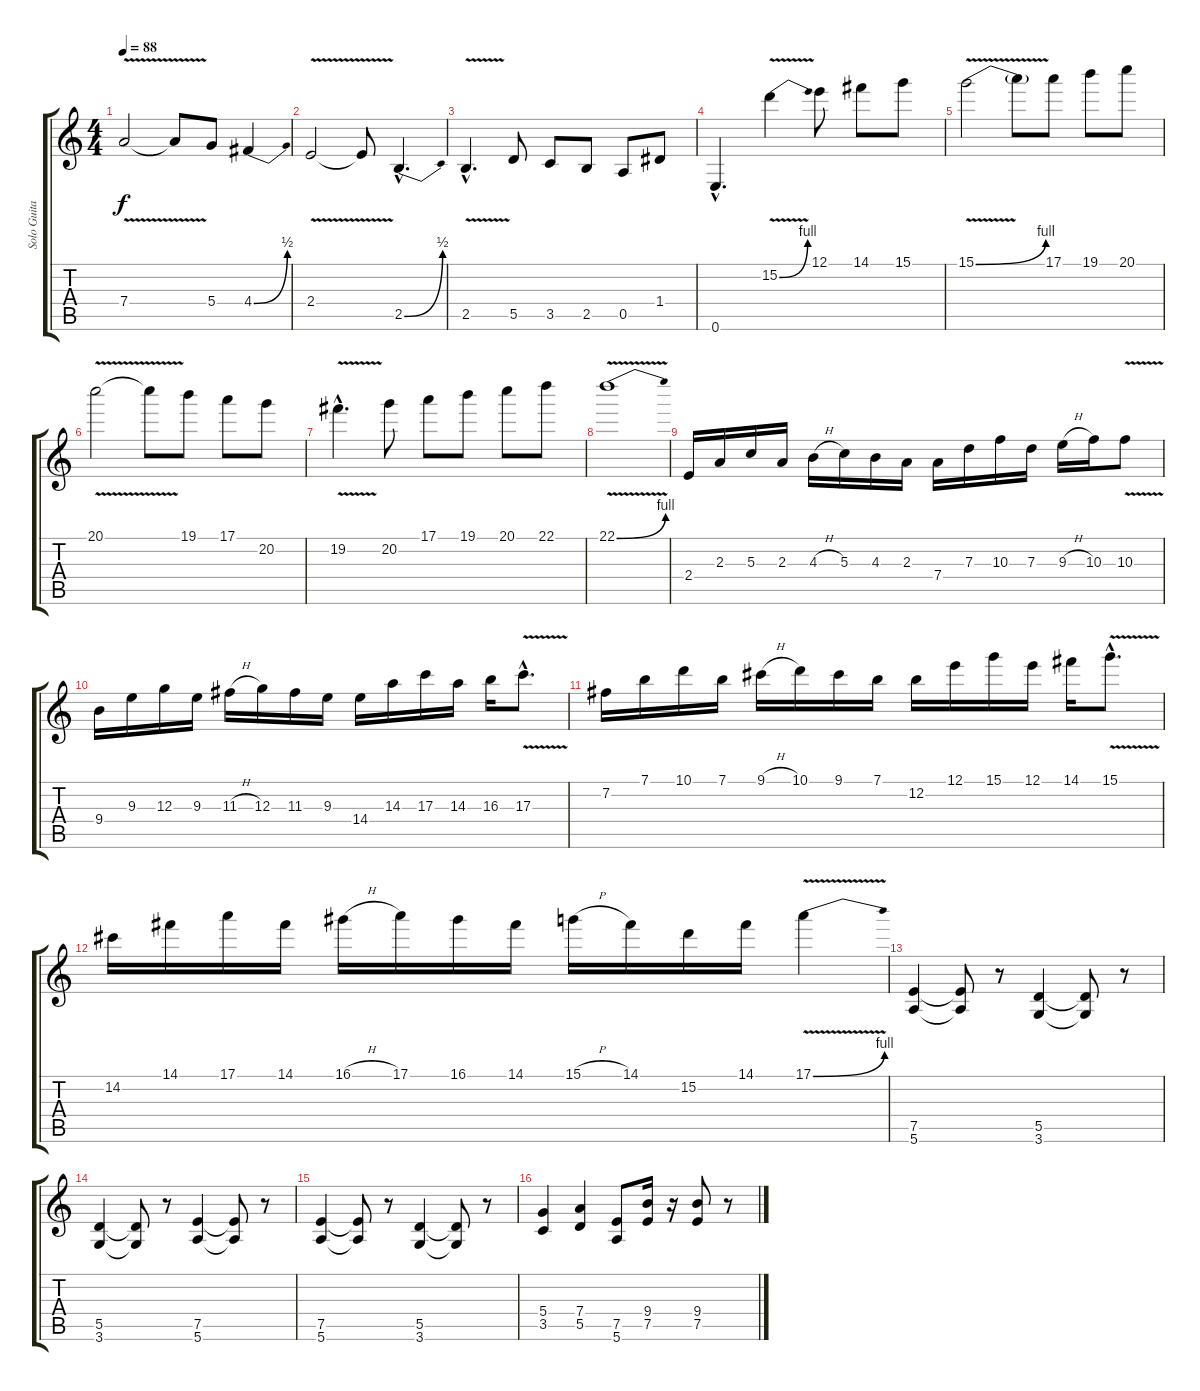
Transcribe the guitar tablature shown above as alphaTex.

\track ("Solo Guitar" "Solo Guita") {instrument overdrivenguitar}
\staff {score tabs}
\tuning (E4 B3 G3 D3 A2 E2) {hide}
\ts (4 4)
\tempo 88
\clef g2
\ks c
7.4{v}.2{dy f} 7.4{t}.8 5.4.8 4.4{be (bend 0 0 60 2)}.4 |
2.4{v}.2 2.4{t}.8 2.5{be (bend 0 0 60 2) hac}.4{d} |
2.5{v hac}.4{d} 5.5.8 3.5.8 2.5.8 0.5.8 1.4.8 |
0.6{hac}.4{d} 15.2{be (bend 0 0 60 4) v}.4 12.1.8 14.1.8 15.1.8 |
15.1{be (bend 0 0 60 4) v}.2 15.1{t}.8 17.1.8 19.1.8 20.1.8 |
20.1{v}.2 20.1{t}.8 19.1.8 17.1.8 20.2.8 |
19.2{v hac}.4{d} 20.2.8 17.1.8 19.1.8 20.1.8 22.1.8 |
22.1{be (bend 0 0 60 4) v}.1 |
2.4.16 2.3.16 5.3.16 2.3.16 4.3{h}.16 5.3.16 4.3.16 2.3.16 7.4.16 7.3.16 10.3.16 7.3.16 9.3{h}.16 10.3.16 10.3{v}.8 |
9.4.16 9.3.16 12.3.16 9.3.16 11.3{h}.16 12.3.16 11.3.16 9.3.16 14.4.16 14.3.16 17.3.16 14.3.16 16.3.16 17.3{v hac}.8{d} |
7.2.16 7.1.16 10.1.16 7.1.16 9.1{h}.16 10.1.16 9.1.16 7.1.16 12.2.16 12.1.16 15.1.16 12.1.16 14.1.16 15.1{v hac}.8{d} |
14.2.16 14.1.16 17.1.16 14.1.16 16.1{h}.16 17.1.16 16.1.16 14.1.16 15.1{h}.16 14.1.16 15.2.16 14.1.16 17.1{be (bend 0 0 60 4) v}.4 |
(7.5 5.6).4 (7.5{t} 5.6{t}).8 r.8 (5.5 3.6).4 (5.5{t} 3.6{t}).8 r.8 |
(5.5 3.6).4 (5.5{t} 3.6{t}).8 r.8 (7.5 5.6).4 (7.5{t} 5.6{t}).8 r.8 |
(7.5 5.6).4 (7.5{t} 5.6{t}).8 r.8 (5.5 3.6).4 (5.5{t} 3.6{t}).8 r.8 |
(5.4 3.5).4 (7.4 5.5).4 (7.5 5.6).8 (9.4 7.5).16 r.16 (9.4 7.5{ss}).8 r.8
